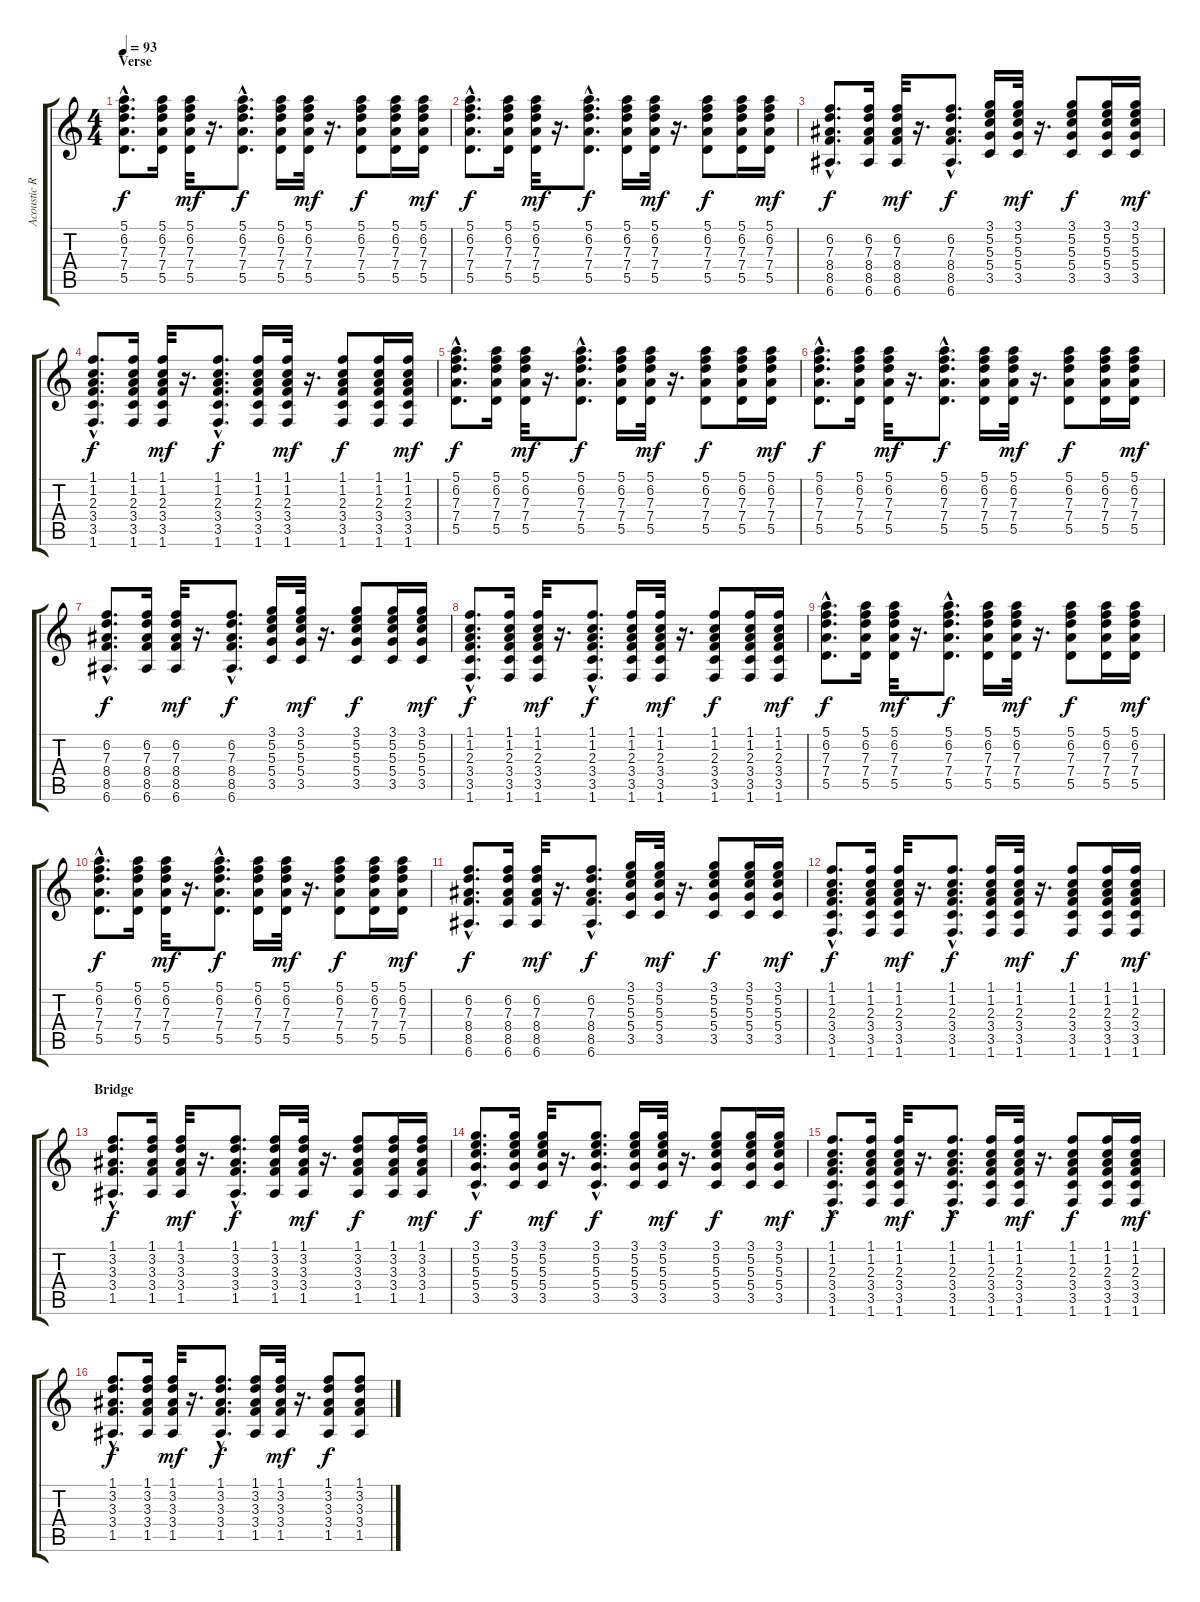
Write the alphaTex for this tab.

\track ("Acoustic Rhythm" "Acoustic R") {instrument acousticguitarsteel}
\staff {score tabs}
\tuning (E4 B3 G3 D3 A2 E2) {hide}
\ts (4 4)
\section ("" "Verse")
\tempo 93
\clef g2
\ks c
(5.1{hac} 6.2{hac} 7.3{hac} 7.4{hac} 5.5{hac}).8{d dy f} (5.1 6.2 7.3 7.4 5.5).16 (5.1 6.2 7.3 7.4 5.5).32{dy mf} r.16{d} (5.1{hac} 6.2{hac} 7.3{hac} 7.4{hac} 5.5{hac}).8{d dy f} (5.1 6.2 7.3 7.4 5.5).16 (5.1 6.2 7.3 7.4 5.5).32{dy mf} r.16{d} (5.1 6.2 7.3 7.4 5.5).8{dy f} (5.1 6.2 7.3 7.4 5.5).16 (5.1 6.2 7.3 7.4 5.5).16{dy mf} |
(5.1{hac} 6.2{hac} 7.3{hac} 7.4{hac} 5.5{hac}).8{d dy f} (5.1 6.2 7.3 7.4 5.5).16 (5.1 6.2 7.3 7.4 5.5).32{dy mf} r.16{d} (5.1{hac} 6.2{hac} 7.3{hac} 7.4{hac} 5.5{hac}).8{d dy f} (5.1 6.2 7.3 7.4 5.5).16 (5.1 6.2 7.3 7.4 5.5).32{dy mf} r.16{d} (5.1 6.2 7.3 7.4 5.5).8{dy f} (5.1 6.2 7.3 7.4 5.5).16 (5.1 6.2 7.3 7.4 5.5).16{dy mf} |
(6.2{hac} 7.3{hac} 8.4{hac} 8.5{hac} 6.6{hac}).8{d dy f} (6.2 7.3 8.4 8.5 6.6).16 (6.2 7.3 8.4 8.5 6.6).32{dy mf} r.16{d} (6.2{hac} 7.3{hac} 8.4{hac} 8.5{hac} 6.6{hac}).8{d dy f} (3.1 5.2 5.3 5.4 3.5).16 (3.1 5.2 5.3 5.4 3.5).32{dy mf} r.16{d} (3.1 5.2 5.3 5.4 3.5).8{dy f} (3.1 5.2 5.3 5.4 3.5).16 (3.1 5.2 5.3 5.4 3.5).16{dy mf} |
(1.1{hac} 1.2{hac} 2.3{hac} 3.4{hac} 3.5{hac} 1.6{hac}).8{d dy f} (1.1 1.2 2.3 3.4 3.5 1.6).16 (1.1 1.2 2.3 3.4 3.5 1.6).32{dy mf} r.16{d} (1.1{hac} 1.2{hac} 2.3{hac} 3.4{hac} 3.5{hac} 1.6{hac}).8{d dy f} (1.1 1.2 2.3 3.4 3.5 1.6).16 (1.1 1.2 2.3 3.4 3.5 1.6).32{dy mf} r.16{d} (1.1 1.2 2.3 3.4 3.5 1.6).8{dy f} (1.1 1.2 2.3 3.4 3.5 1.6).16 (1.1 1.2 2.3 3.4 3.5 1.6).16{dy mf} |
(5.1{hac} 6.2{hac} 7.3{hac} 7.4{hac} 5.5{hac}).8{d dy f} (5.1 6.2 7.3 7.4 5.5).16 (5.1 6.2 7.3 7.4 5.5).32{dy mf} r.16{d} (5.1{hac} 6.2{hac} 7.3{hac} 7.4{hac} 5.5{hac}).8{d dy f} (5.1 6.2 7.3 7.4 5.5).16 (5.1 6.2 7.3 7.4 5.5).32{dy mf} r.16{d} (5.1 6.2 7.3 7.4 5.5).8{dy f} (5.1 6.2 7.3 7.4 5.5).16 (5.1 6.2 7.3 7.4 5.5).16{dy mf} |
(5.1{hac} 6.2{hac} 7.3{hac} 7.4{hac} 5.5{hac}).8{d dy f} (5.1 6.2 7.3 7.4 5.5).16 (5.1 6.2 7.3 7.4 5.5).32{dy mf} r.16{d} (5.1{hac} 6.2{hac} 7.3{hac} 7.4{hac} 5.5{hac}).8{d dy f} (5.1 6.2 7.3 7.4 5.5).16 (5.1 6.2 7.3 7.4 5.5).32{dy mf} r.16{d} (5.1 6.2 7.3 7.4 5.5).8{dy f} (5.1 6.2 7.3 7.4 5.5).16 (5.1 6.2 7.3 7.4 5.5).16{dy mf} |
(6.2{hac} 7.3{hac} 8.4{hac} 8.5{hac} 6.6{hac}).8{d dy f} (6.2 7.3 8.4 8.5 6.6).16 (6.2 7.3 8.4 8.5 6.6).32{dy mf} r.16{d} (6.2{hac} 7.3{hac} 8.4{hac} 8.5{hac} 6.6{hac}).8{d dy f} (3.1 5.2 5.3 5.4 3.5).16 (3.1 5.2 5.3 5.4 3.5).32{dy mf} r.16{d} (3.1 5.2 5.3 5.4 3.5).8{dy f} (3.1 5.2 5.3 5.4 3.5).16 (3.1 5.2 5.3 5.4 3.5).16{dy mf} |
(1.1{hac} 1.2{hac} 2.3{hac} 3.4{hac} 3.5{hac} 1.6{hac}).8{d dy f} (1.1 1.2 2.3 3.4 3.5 1.6).16 (1.1 1.2 2.3 3.4 3.5 1.6).32{dy mf} r.16{d} (1.1{hac} 1.2{hac} 2.3{hac} 3.4{hac} 3.5{hac} 1.6{hac}).8{d dy f} (1.1 1.2 2.3 3.4 3.5 1.6).16 (1.1 1.2 2.3 3.4 3.5 1.6).32{dy mf} r.16{d} (1.1 1.2 2.3 3.4 3.5 1.6).8{dy f} (1.1 1.2 2.3 3.4 3.5 1.6).16 (1.1 1.2 2.3 3.4 3.5 1.6).16{dy mf} |
(5.1{hac} 6.2{hac} 7.3{hac} 7.4{hac} 5.5{hac}).8{d dy f} (5.1 6.2 7.3 7.4 5.5).16 (5.1 6.2 7.3 7.4 5.5).32{dy mf} r.16{d} (5.1{hac} 6.2{hac} 7.3{hac} 7.4{hac} 5.5{hac}).8{d dy f} (5.1 6.2 7.3 7.4 5.5).16 (5.1 6.2 7.3 7.4 5.5).32{dy mf} r.16{d} (5.1 6.2 7.3 7.4 5.5).8{dy f} (5.1 6.2 7.3 7.4 5.5).16 (5.1 6.2 7.3 7.4 5.5).16{dy mf} |
(5.1{hac} 6.2{hac} 7.3{hac} 7.4{hac} 5.5{hac}).8{d dy f} (5.1 6.2 7.3 7.4 5.5).16 (5.1 6.2 7.3 7.4 5.5).32{dy mf} r.16{d} (5.1{hac} 6.2{hac} 7.3{hac} 7.4{hac} 5.5{hac}).8{d dy f} (5.1 6.2 7.3 7.4 5.5).16 (5.1 6.2 7.3 7.4 5.5).32{dy mf} r.16{d} (5.1 6.2 7.3 7.4 5.5).8{dy f} (5.1 6.2 7.3 7.4 5.5).16 (5.1 6.2 7.3 7.4 5.5).16{dy mf} |
(6.2{hac} 7.3{hac} 8.4{hac} 8.5{hac} 6.6{hac}).8{d dy f} (6.2 7.3 8.4 8.5 6.6).16 (6.2 7.3 8.4 8.5 6.6).32{dy mf} r.16{d} (6.2{hac} 7.3{hac} 8.4{hac} 8.5{hac} 6.6{hac}).8{d dy f} (3.1 5.2 5.3 5.4 3.5).16 (3.1 5.2 5.3 5.4 3.5).32{dy mf} r.16{d} (3.1 5.2 5.3 5.4 3.5).8{dy f} (3.1 5.2 5.3 5.4 3.5).16 (3.1 5.2 5.3 5.4 3.5).16{dy mf} |
(1.1{hac} 1.2{hac} 2.3{hac} 3.4{hac} 3.5{hac} 1.6{hac}).8{d dy f} (1.1 1.2 2.3 3.4 3.5 1.6).16 (1.1 1.2 2.3 3.4 3.5 1.6).32{dy mf} r.16{d} (1.1{hac} 1.2{hac} 2.3{hac} 3.4{hac} 3.5{hac} 1.6{hac}).8{d dy f} (1.1 1.2 2.3 3.4 3.5 1.6).16 (1.1 1.2 2.3 3.4 3.5 1.6).32{dy mf} r.16{d} (1.1 1.2 2.3 3.4 3.5 1.6).8{dy f} (1.1 1.2 2.3 3.4 3.5 1.6).16 (1.1 1.2 2.3 3.4 3.5 1.6).16{dy mf} |
\section ("" "Bridge")
(1.1{hac} 3.2{hac} 3.3{hac} 3.4{hac} 1.5{hac}).8{d dy f} (1.1 3.2 3.3 3.4 1.5).16 (1.1 3.2 3.3 3.4 1.5).32{dy mf} r.16{d} (1.1{hac} 3.2{hac} 3.3{hac} 3.4{hac} 1.5{hac}).8{d dy f} (1.1 3.2 3.3 3.4 1.5).16 (1.1 3.2 3.3 3.4 1.5).32{dy mf} r.16{d} (1.1 3.2 3.3 3.4 1.5).8{dy f} (1.1 3.2 3.3 3.4 1.5).16 (1.1 3.2 3.3 3.4 1.5).16{dy mf} |
(3.1{hac} 5.2{hac} 5.3{hac} 5.4{hac} 3.5{hac}).8{d dy f} (3.1 5.2 5.3 5.4 3.5).16 (3.1 5.2 5.3 5.4 3.5).32{dy mf} r.16{d} (3.1{hac} 5.2{hac} 5.3{hac} 5.4{hac} 3.5{hac}).8{d dy f} (3.1 5.2 5.3 5.4 3.5).16 (3.1 5.2 5.3 5.4 3.5).32{dy mf} r.16{d} (3.1 5.2 5.3 5.4 3.5).8{dy f} (3.1 5.2 5.3 5.4 3.5).16 (3.1 5.2 5.3 5.4 3.5).16{dy mf} |
(1.1{hac} 1.2{hac} 2.3{hac} 3.4{hac} 3.5{hac} 1.6{hac}).8{d dy f} (1.1 1.2 2.3 3.4 3.5 1.6).16 (1.1 1.2 2.3 3.4 3.5 1.6).32{dy mf} r.16{d} (1.1{hac} 1.2{hac} 2.3{hac} 3.4{hac} 3.5{hac} 1.6{hac}).8{d dy f} (1.1 1.2 2.3 3.4 3.5 1.6).16 (1.1 1.2 2.3 3.4 3.5 1.6).32{dy mf} r.16{d} (1.1 1.2 2.3 3.4 3.5 1.6).8{dy f} (1.1 1.2 2.3 3.4 3.5 1.6).16 (1.1 1.2 2.3 3.4 3.5 1.6).16{dy mf} |
(1.1{hac} 3.2{hac} 3.3{hac} 3.4{hac} 1.5{hac}).8{d dy f} (1.1 3.2 3.3 3.4 1.5).16 (1.1 3.2 3.3 3.4 1.5).32{dy mf} r.16{d} (1.1{hac} 3.2{hac} 3.3{hac} 3.4{hac} 1.5{hac}).8{d dy f} (1.1 3.2 3.3 3.4 1.5).16 (1.1 3.2 3.3 3.4 1.5).32{dy mf} r.16{d} (1.1 3.2 3.3 3.4 1.5).8{dy f} (1.1 3.2 3.3 3.4 1.5).8
